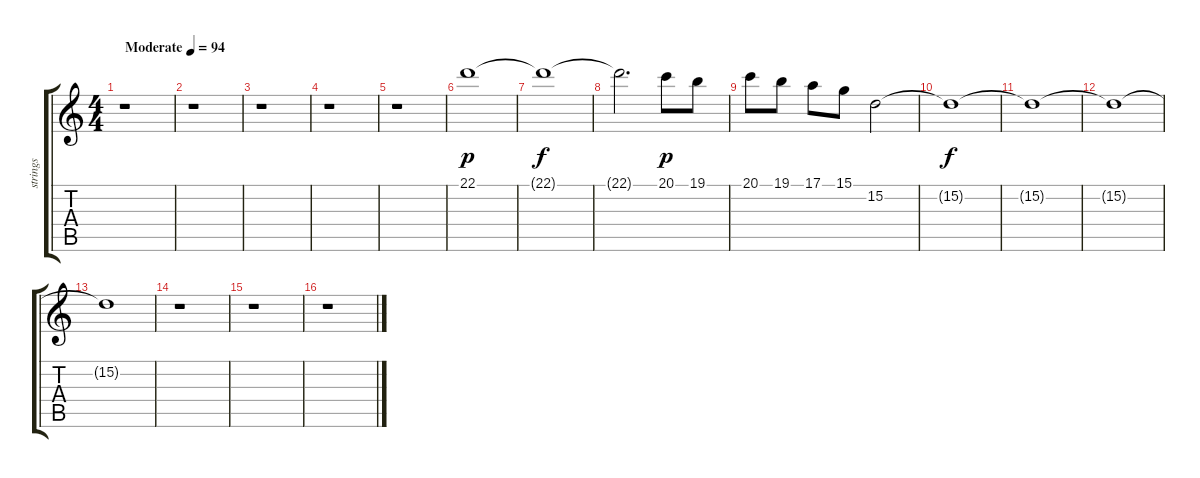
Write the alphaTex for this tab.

\track ("strings" "strings") {instrument stringensemble1}
\staff {score tabs}
\tuning (E4 B3 G3 D3 A2 E2) {hide}
\ts (4 4)
\tempo (94 "Moderate")
\clef g2
\ks c
r.1{dy p instrument stringensemble1} |
r.1 |
r.1 |
r.1 |
r.1 |
22.1.1 |
22.1{t}.1{dy f} |
22.1{t}.2{d} 20.1.8{dy p} 19.1.8 |
20.1.8 19.1.8 17.1.8 15.1.8 15.2.2 |
15.2{t}.1{dy f} |
15.2{t}.1 |
15.2{t}.1 |
15.2{t}.1 |
r.1 |
r.1 |
r.1
